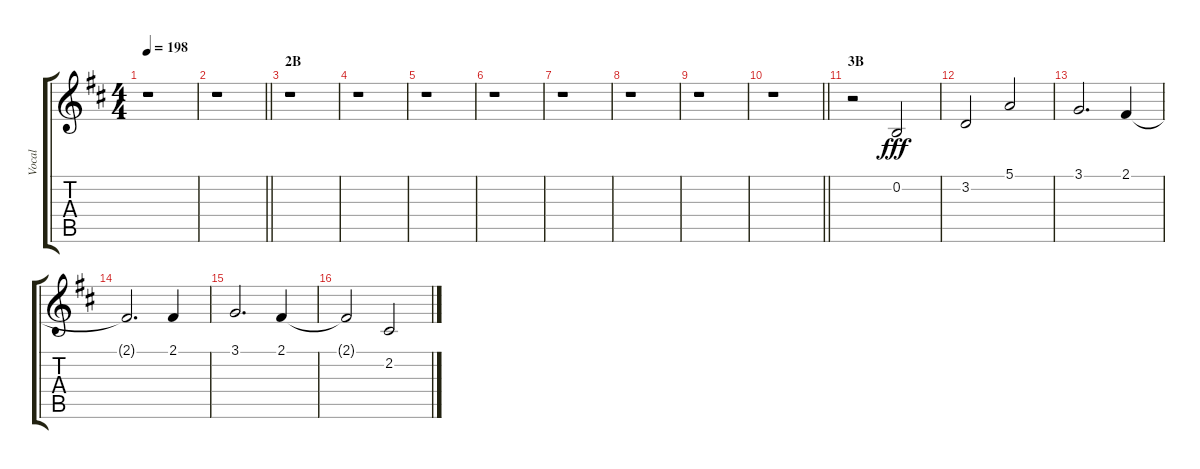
\track ("Vocal" "Vocal") {instrument voiceoohs}
\staff {score tabs}
\tuning (E4 B3 G3 D3 A2 E2) {hide}
\ts (4 4)
\tempo 198
\clef g2
\ks d
r.1{dy fff} |
\barLineRight lightlight
r.1 |
\section ("" "2B")
r.1 |
r.1 |
r.1 |
r.1 |
r.1 |
r.1 |
r.1 |
\barLineRight lightlight
r.1 |
\section ("" "3B")
r.2 0.2.2 |
3.2.2 5.1.2 |
3.1.2{d} 2.1.4 |
2.1{t}.2{d} 2.1.4 |
3.1.2{d} 2.1.4 |
2.1{t}.2 2.2.2
